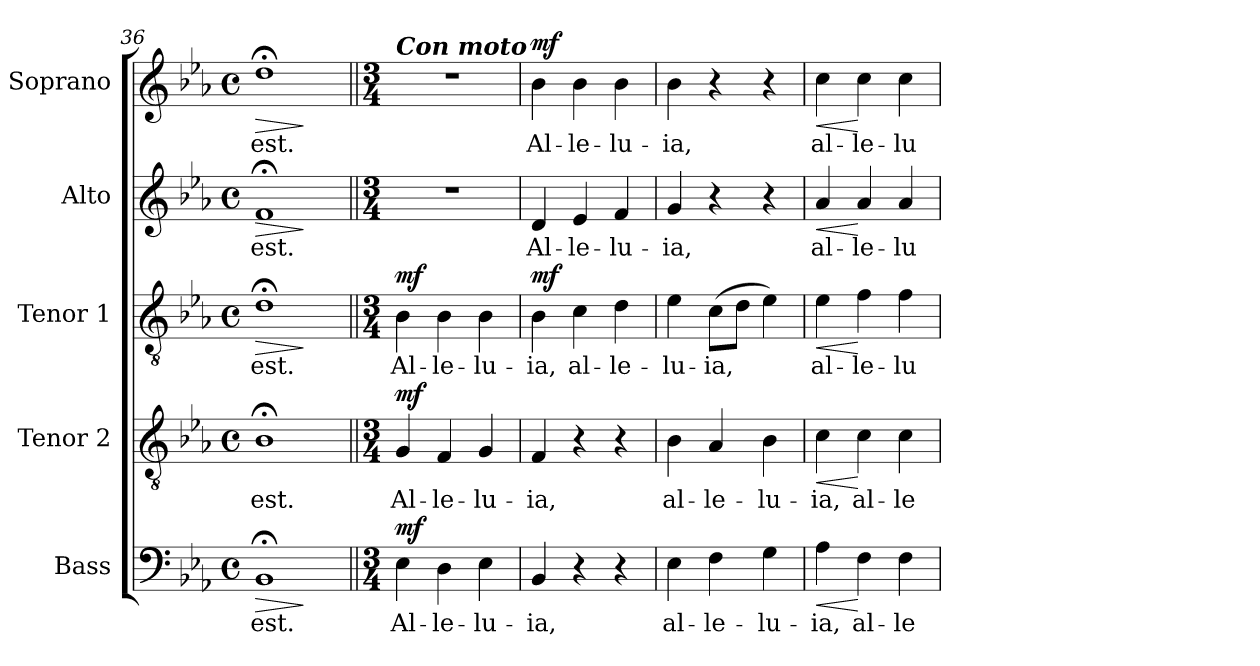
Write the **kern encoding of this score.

**kern	**text	**dynam	**kern	**text	**dynam	**kern	**text	**dynam	**kern	**text	**dynam	**kern	**text	**dynam
*part5	*part5	*part5	*part4	*part4	*part4	*part3	*part3	*part3	*part2	*part2	*part2	*part1	*part1	*part1
*staff5	*staff5	*staff5	*staff4	*staff4	*staff4	*staff3	*staff3	*staff3	*staff2	*staff2	*staff2	*staff1	*staff1	*staff1
*I"Bass	*	*	*I"Tenor 2	*	*	*I"Tenor 1	*	*	*I"Alto	*	*	*I"Soprano	*	*
*I'B.	*	*	*I'T.	*	*	*I'T.	*	*	*I'A.	*	*	*I'S.	*	*
*clefF4	*	*	*clefGv2	*	*	*clefGv2	*	*	*clefG2	*	*	*clefG2	*	*
*	*	*	*ITrd7c12	*	*	*ITrd7c12	*	*	*	*	*	*	*	*
*k[b-e-a-]	*	*	*k[b-e-a-]	*	*	*k[b-e-a-]	*	*	*k[b-e-a-]	*	*	*k[b-e-a-]	*	*
*E-:	*	*	*E-:	*	*	*E-:	*	*	*E-:	*	*	*E-:	*	*
*M4/4	*	*	*M4/4	*	*	*M4/4	*	*	*M4/4	*	*	*M4/4	*	*
*met(c)	*	*	*met(c)	*	*	*met(c)	*	*	*met(c)	*	*	*met(c)	*	*
=36	=36	=36	=36	=36	=36	=36	=36	=36	=36	=36	=36	=36	=36	=36
!	!LO:LY:b:color=#000000	!LO:HP:b	!	!	!	!	!	!	!	!	!	!	!	!
!	!	!	!	!LO:LY:b:color=#000000	!	!	!	!	!	!	!	!	!	!
!	!	!	!	!	!	!	!LO:LY:b:color=#000000	!LO:HP:b	!	!	!	!	!	!
!	!	!	!	!	!	!	!	!	!	!LO:LY:b:color=#000000	!LO:HP:b	!	!	!
!	!	!	!	!	!	!	!	!	!	!	!	!	!LO:LY:b:color=#000000	!LO:HP:b
1BB-;i	est.	>	1BB-;i	est.	.	1D;i	est.	>	1f;i	est.	>	1dd;i	est.	>
.	.	]	.	.	.	.	.	]	.	.	]	.	.	]
=37||	=37||	=37||	=37||	=37||	=37||	=37||	=37||	=37||	=37||	=37||	=37||	=37||	=37||	=37||
*M3/4	*	*	*M3/4	*	*	*M3/4	*	*	*M3/4	*	*	*M3/4	*	*
!	!LO:LY:b:color=#000000	!	!	!	!	!	!	!	!	!	!	!	!	!
!	!	!	!	!LO:LY:b:color=#000000	!	!	!	!	!	!	!	!	!	!
*	*	*	*	*	*	*	*	*	*	*	*	*MM120	*	*
!	!	!	!	!	!	!	!	!	!	!	!	!LO:TX:a:Bi:t=Con moto	!	!
!	!	!	!	!	!	!	!LO:LY:b:color=#000000	!	!LO:N:vis=1	!	!	!LO:N:vis=1	!	!
4E-i\	Al-	mf	4GGi/	Al-	mf	4BB-i\	Al-	mf	2.r	.	.	2.r	.	.
!	!LO:LY:b:color=#000000	!	!	!	!	!	!	!	!	!	!	!	!	!
!	!	!	!	!LO:LY:b:color=#000000	!	!	!	!	!	!	!	!	!	!
!	!	!	!	!	!	!	!LO:LY:b:color=#000000	!	!	!	!	!	!	!
4Di\	-le-	.	4FFi/	-le-	.	4BB-i\	-le-	.	.	.	.	.	.	.
!	!LO:LY:b:color=#000000	!	!	!	!	!	!	!	!	!	!	!	!	!
!	!	!	!	!LO:LY:b:color=#000000	!	!	!	!	!	!	!	!	!	!
!	!	!	!	!	!	!	!LO:LY:b:color=#000000	!	!	!	!	!	!	!
4E-i\	-lu-	.	4GGi/	-lu-	.	4BB-i\	-lu-	.	.	.	.	.	.	.
!!LO:LB:g=z
=38	=38	=38	=38	=38	=38	=38	=38	=38	=38	=38	=38	=38	=38	=38
!	!LO:LY:b:color=#000000	!	!	!	!	!	!	!	!	!	!	!	!	!
!	!	!	!	!LO:LY:b:color=#000000	!	!	!	!	!	!	!	!	!	!
!	!	!	!	!	!	!	!LO:LY:b:color=#000000	!	!	!	!	!	!	!
!	!	!	!	!	!	!	!	!	!	!LO:LY:b:color=#000000	!	!	!	!
!	!	!	!	!	!	!	!	!	!	!	!	!	!LO:LY:b:color=#000000	!
4BB-i/	-ia,	.	4FFi/	-ia,	.	4BB-i\	-ia,	mf	4di/	Al-	.	4b-i\	Al-	mf
!	!	!	!	!	!	!	!LO:LY:b:color=#000000	!	!	!	!	!	!	!
!	!	!	!	!	!	!	!	!	!	!LO:LY:b:color=#000000	!	!	!	!
!	!	!	!	!	!	!	!	!	!	!	!	!	!LO:LY:b:color=#000000	!
4r	.	.	4r	.	.	4Ci\	al-	.	4e-i/	-le-	.	4b-i\	-le-	.
!	!	!	!	!	!	!	!LO:LY:b:color=#000000	!	!	!	!	!	!	!
!	!	!	!	!	!	!	!	!	!	!LO:LY:b:color=#000000	!	!	!	!
!	!	!	!	!	!	!	!	!	!	!	!	!	!LO:LY:b:color=#000000	!
4r	.	.	4r	.	.	4Di\	-le-	.	4fi/	-lu-	.	4b-i\	-lu-	.
=39	=39	=39	=39	=39	=39	=39	=39	=39	=39	=39	=39	=39	=39	=39
!	!LO:LY:b:color=#000000	!	!	!	!	!	!	!	!	!	!	!	!	!
!	!	!	!	!LO:LY:b:color=#000000	!	!	!	!	!	!	!	!	!	!
!	!	!	!	!	!	!	!LO:LY:b:color=#000000	!	!	!	!	!	!	!
!	!	!	!	!	!	!	!	!	!	!LO:LY:b:color=#000000	!	!	!	!
!	!	!	!	!	!	!	!	!	!	!	!	!	!LO:LY:b:color=#000000	!
4E-i\	al-	.	4BB-i\	al-	.	4E-i\	-lu-	.	4gi/	-ia,	.	4b-i\	-ia,	.
!	!LO:LY:b:color=#000000	!	!	!	!	!	!	!	!	!	!	!	!	!
!	!	!	!	!LO:LY:b:color=#000000	!	!	!	!	!	!	!	!	!	!
!	!	!	!	!	!	!	!LO:LY:b:color=#000000	!	!	!	!	!	!	!
4Fi\	-le-	.	4AA-i/	-le-	.	(8Ci\L	-ia,	.	4r	.	.	4r	.	.
.	.	.	.	.	.	8Di\J	.	.	.	.	.	.	.	.
!	!LO:LY:b:color=#000000	!	!	!	!	!	!	!	!	!	!	!	!	!
!	!	!	!	!LO:LY:b:color=#000000	!	!	!	!	!	!	!	!	!	!
4Gi\	-lu-	.	4BB-i\	-lu-	.	4E-i\)	.	.	4r	.	.	4r	.	.
=40	=40	=40	=40	=40	=40	=40	=40	=40	=40	=40	=40	=40	=40	=40
!	!LO:LY:b:color=#000000	!LO:HP:b	!	!	!	!	!	!	!	!	!	!	!	!
!	!	!	!	!LO:LY:b:color=#000000	!LO:HP:b	!	!	!	!	!	!	!	!	!
!	!	!	!	!	!	!	!LO:LY:b:color=#000000	!LO:HP:b	!	!	!	!	!	!
!	!	!	!	!	!	!	!	!	!	!LO:LY:b:color=#000000	!LO:HP:b	!	!	!
!	!	!	!	!	!	!	!	!	!	!	!	!	!LO:LY:b:color=#000000	!LO:HP:b
4A-i\	-ia,	<	4Ci\	-ia,	<	4E-i\	al-	<	4a-i/	al-	<	4cci\	al-	<
!	!LO:LY:b:color=#000000	!	!	!	!	!	!	!	!	!	!	!	!	!
!	!	!	!	!LO:LY:b:color=#000000	!	!	!	!	!	!	!	!	!	!
!	!	!	!	!	!	!	!LO:LY:b:color=#000000	!	!	!	!	!	!	!
!	!	!	!	!	!	!	!	!	!	!LO:LY:b:color=#000000	!	!	!	!
!	!	!	!	!	!	!	!	!	!	!	!	!	!LO:LY:b:color=#000000	!
4Fi\	al-	[	4Ci\	al-	[	4Fi\	-le-	[	4a-i/	-le-	[	4cci\	-le-	[
!	!LO:LY:b:color=#000000	!	!	!	!	!	!	!	!	!	!	!	!	!
!	!	!	!	!LO:LY:b:color=#000000	!	!	!	!	!	!	!	!	!	!
!	!	!	!	!	!	!	!LO:LY:b:color=#000000	!	!	!	!	!	!	!
!	!	!	!	!	!	!	!	!	!	!LO:LY:b:color=#000000	!	!	!	!
!	!	!	!	!	!	!	!	!	!	!	!	!	!LO:LY:b:color=#000000	!
4Fi\	-le-	.	4Ci\	-le-	.	4Fi\	-lu-	.	4a-i/	-lu-	.	4cci\	-lu-	.
=	=	=	=	=	=	=	=	=	=	=	=	=	=	=
*-	*-	*-	*-	*-	*-	*-	*-	*-	*-	*-	*-	*-	*-	*-
